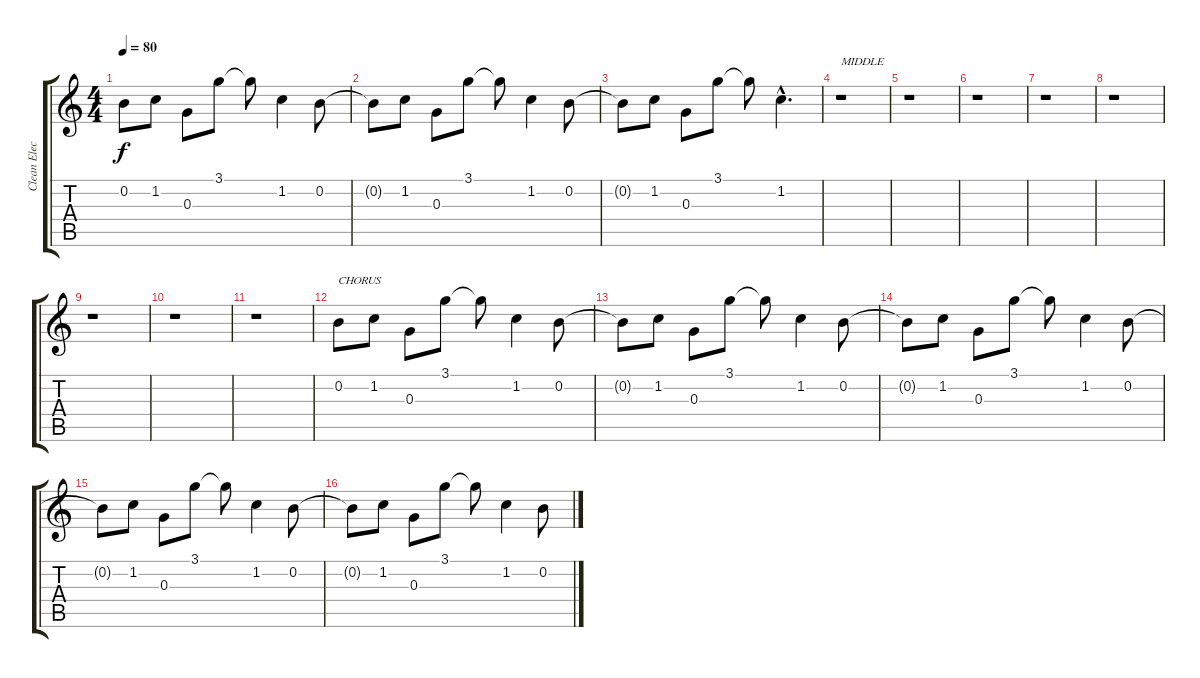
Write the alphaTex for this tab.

\track ("Clean Electric" "Clean Elec") {instrument electricguitarclean}
\staff {score tabs}
\tuning (E4 B3 G3 D3 A2 E2) {hide}
\ts (4 4)
\tempo 80
\clef g2
\ks c
0.2{t}.8{dy f} 1.2.8 0.3.8 3.1.8 3.1{t}.8 1.2.4 0.2.8 |
0.2{t}.8 1.2.8 0.3.8 3.1.8 3.1{t}.8 1.2.4 0.2.8 |
0.2{t}.8 1.2.8 0.3.8 3.1.8 3.1{t}.8 1.2{hac}.4{d} |
r.1{txt "MIDDLE"} |
r.1 |
r.1 |
r.1 |
r.1 |
r.1 |
r.1 |
r.1 |
0.2.8{txt "CHORUS"} 1.2.8 0.3.8 3.1.8 3.1{t}.8 1.2.4 0.2.8 |
0.2{t}.8 1.2.8 0.3.8 3.1.8 3.1{t}.8 1.2.4 0.2.8 |
0.2{t}.8 1.2.8 0.3.8 3.1.8 3.1{t}.8 1.2.4 0.2.8 |
0.2{t}.8 1.2.8 0.3.8 3.1.8 3.1{t}.8 1.2.4 0.2.8 |
0.2{t}.8 1.2.8 0.3.8 3.1.8 3.1{t}.8 1.2.4 0.2.8
